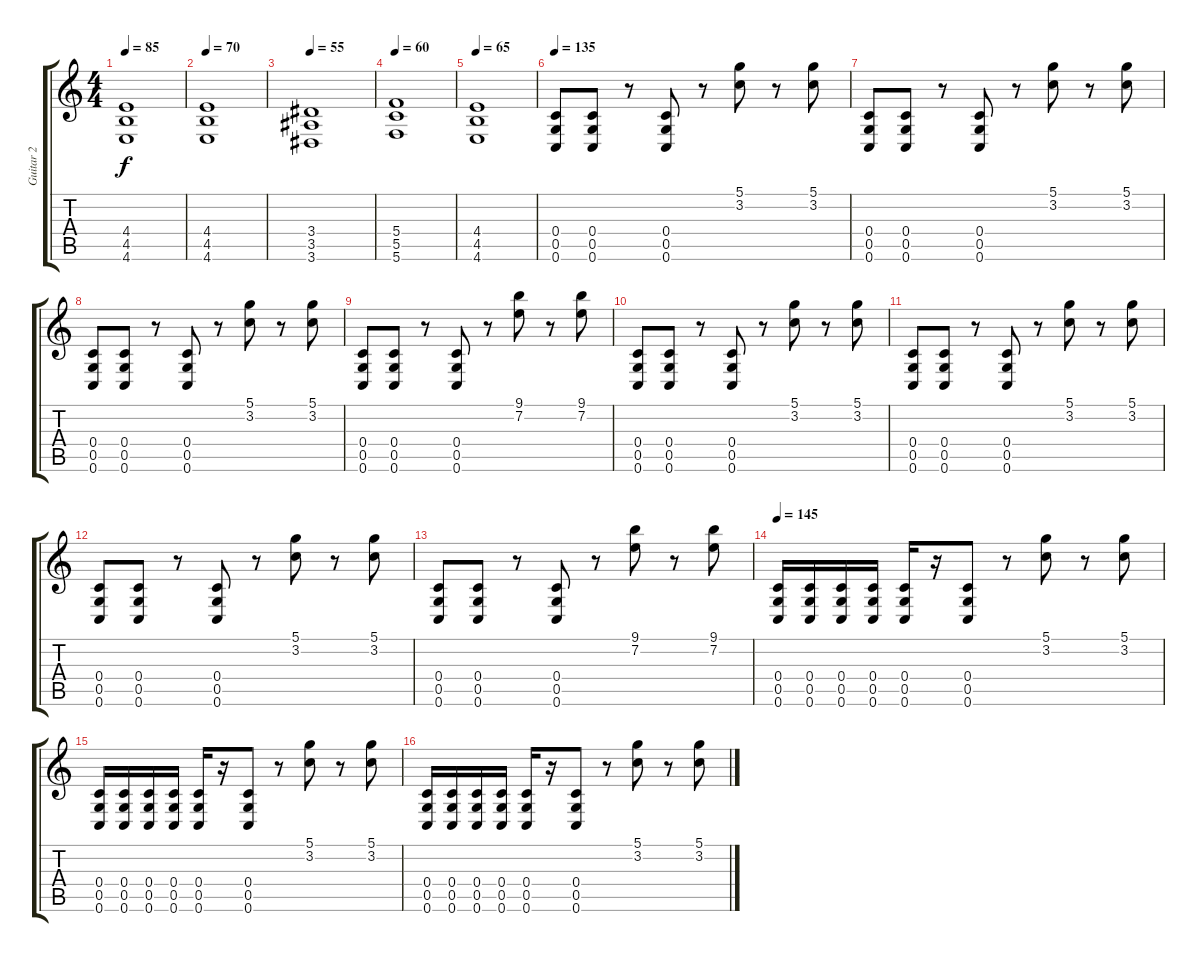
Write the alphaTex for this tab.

\track ("Guitar 2" "Guitar 2") {instrument distortionguitar}
\staff {score tabs}
\tuning (D4 A3 F3 C3 G2 C2) {hide}
\ts (4 4)
\tempo 85
\clef g2
\ks c
(4.4 4.5 4.6).1{dy f} |
\tempo 70
(4.4 4.5 4.6).1 |
\tempo 55
(3.4 3.5 3.6).1 |
\tempo 60
(5.4 5.5 5.6).1 |
\tempo 65
(4.4 4.5 4.6).1 |
\tempo 135
(0.4 0.5 0.6).8 (0.4 0.5 0.6).8 r.8 (0.4 0.5 0.6).8 r.8 (5.1 3.2).8 r.8 (5.1 3.2).8 |
(0.4 0.5 0.6).8 (0.4 0.5 0.6).8 r.8 (0.4 0.5 0.6).8 r.8 (5.1 3.2).8 r.8 (5.1 3.2).8 |
(0.4 0.5 0.6).8 (0.4 0.5 0.6).8 r.8 (0.4 0.5 0.6).8 r.8 (5.1 3.2).8 r.8 (5.1 3.2).8 |
(0.4 0.5 0.6).8 (0.4 0.5 0.6).8 r.8 (0.4 0.5 0.6).8 r.8 (9.1 7.2).8 r.8 (9.1 7.2).8 |
(0.4 0.5 0.6).8 (0.4 0.5 0.6).8 r.8 (0.4 0.5 0.6).8 r.8 (5.1 3.2).8 r.8 (5.1 3.2).8 |
(0.4 0.5 0.6).8 (0.4 0.5 0.6).8 r.8 (0.4 0.5 0.6).8 r.8 (5.1 3.2).8 r.8 (5.1 3.2).8 |
(0.4 0.5 0.6).8 (0.4 0.5 0.6).8 r.8 (0.4 0.5 0.6).8 r.8 (5.1 3.2).8 r.8 (5.1 3.2).8 |
(0.4 0.5 0.6).8 (0.4 0.5 0.6).8 r.8 (0.4 0.5 0.6).8 r.8 (9.1 7.2).8 r.8 (9.1 7.2).8 |
\tempo 145
(0.4 0.5 0.6).16 (0.4 0.5 0.6).16 (0.4 0.5 0.6).16 (0.4 0.5 0.6).16 (0.4 0.5 0.6).16 r.16 (0.4 0.5 0.6).8 r.8 (5.1 3.2).8 r.8 (5.1 3.2).8 |
(0.4 0.5 0.6).16 (0.4 0.5 0.6).16 (0.4 0.5 0.6).16 (0.4 0.5 0.6).16 (0.4 0.5 0.6).16 r.16 (0.4 0.5 0.6).8 r.8 (5.1 3.2).8 r.8 (5.1 3.2).8 |
(0.4 0.5 0.6).16 (0.4 0.5 0.6).16 (0.4 0.5 0.6).16 (0.4 0.5 0.6).16 (0.4 0.5 0.6).16 r.16 (0.4 0.5 0.6).8 r.8 (5.1 3.2).8 r.8 (5.1 3.2).8
